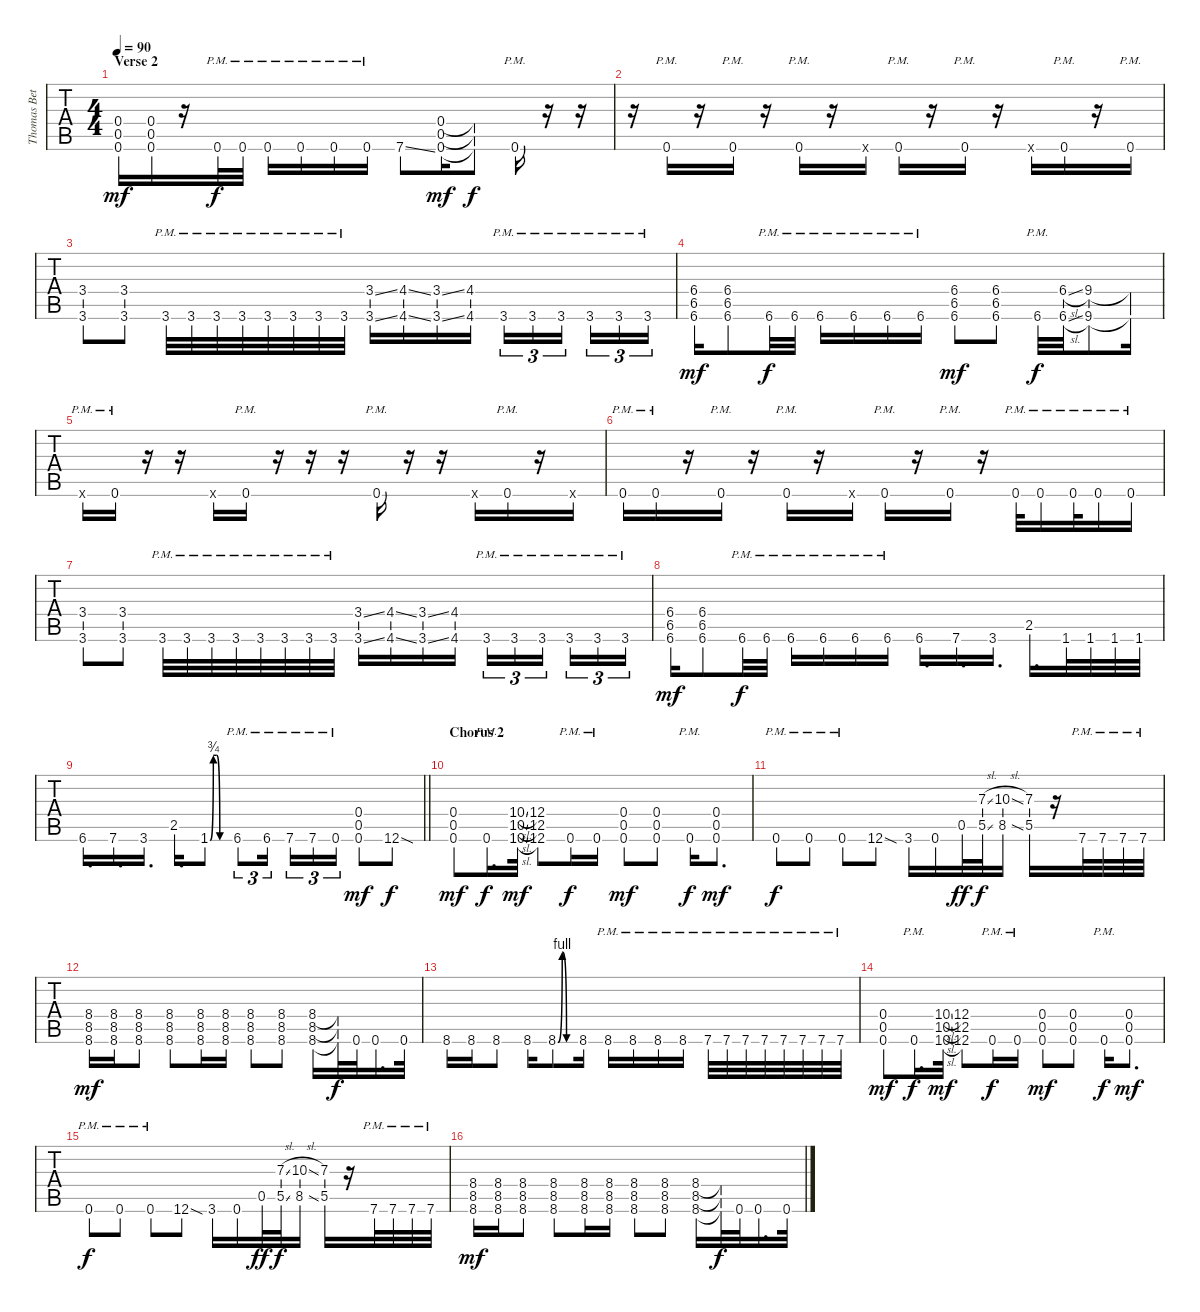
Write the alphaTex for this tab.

\track ("Thomas Betrisey" "Thomas Bet") {instrument distortionguitar}
\staff {tabs}
\tuning (C4 G3 Eb3 Bb2 F2 Bb1) {hide}
\ts (4 4)
\section ("" "Verse 2")
\tempo 90
\clef f4
\ks c
(0.4 0.5 0.6).16{dy mf} (0.4 0.5 0.6).16 r.16 0.6{pm}.32{dy f} 0.6{pm}.32 0.6{pm}.16 0.6{pm}.16 0.6{pm}.16 0.6{pm}.16 7.6{ss}.8 (0.4 0.5 0.6).16{dy mf} (0.4{t} 0.5{t} 0.6{t}).8{dy f} 0.6{pm}.16 r.16 r.16 |
r.16 0.6{pm}.16 r.16 0.6{pm}.16 r.16 0.6{pm}.16 r.16 0.6{x}.16 0.6{pm}.16 r.16 0.6{pm}.16 r.16 0.6{x}.16 0.6{pm}.16 r.16 0.6{pm}.16 |
(3.4 3.6).8 (3.4 3.6).8 3.6{pm}.32 3.6{pm}.32 3.6{pm}.32 3.6{pm}.32 3.6{pm}.32 3.6{pm}.32 3.6{pm}.32 3.6{pm}.32 (3.4{ss} 3.6{ss}).16 (4.4{ss} 4.6{ss}).16 (3.4{ss} 3.6{ss}).16 (4.4 4.6).16 3.6{pm}.16{tu (3 2)} 3.6{pm}.16{tu (3 2)} 3.6{pm}.16{tu (3 2) beam splitsecondary} 3.6{pm}.16{tu (3 2)} 3.6{pm}.16{tu (3 2)} 3.6{pm}.16{tu (3 2)} |
(6.4 6.5 6.6).16{dy mf} (6.4 6.5 6.6).8 6.6{pm}.32{dy f} 6.6{pm}.32 6.6{pm}.16 6.6{pm}.16 6.6{pm}.16 6.6{pm}.16 (6.4 6.5 6.6).8{dy mf} (6.4 6.5 6.6).8 6.6{pm}.32{dy f} (6.4{sl} 6.6{sl}).32 (9.4 9.6).8 (9.4{t} 9.6{t}).16 |
0.6{pm x}.16 0.6{pm}.16 r.16 r.16 0.6{x}.16 0.6{pm}.16 r.16 r.16 r.16 0.6{pm}.16 r.16 r.16 0.6{x}.16 0.6{pm}.16 r.16 0.6{x}.16 |
0.6{pm}.16 0.6{pm}.16 r.16 0.6{pm}.16 r.16 0.6{pm}.16 r.16 0.6{x}.16 0.6{pm}.16 r.16 0.6{pm}.16 r.16 0.6{pm}.32 0.6{pm}.16 0.6{pm}.32 0.6{pm}.16 0.6{pm}.16 |
(3.4 3.6).8 (3.4 3.6).8 3.6{pm}.32 3.6{pm}.32 3.6{pm}.32 3.6{pm}.32 3.6{pm}.32 3.6{pm}.32 3.6{pm}.32 3.6{pm}.32 (3.4{ss} 3.6{ss}).16 (4.4{ss} 4.6{ss}).16 (3.4{ss} 3.6{ss}).16 (4.4 4.6).16 3.6{pm}.16{tu (3 2)} 3.6{pm}.16{tu (3 2)} 3.6{pm}.16{tu (3 2) beam splitsecondary} 3.6{pm}.16{tu (3 2)} 3.6{pm}.16{tu (3 2)} 3.6{pm}.16{tu (3 2)} |
(6.4 6.5 6.6).16{dy mf} (6.4 6.5 6.6).8 6.6{pm}.32{dy f} 6.6{pm}.32 6.6{pm}.16 6.6{pm}.16 6.6{pm}.16 6.6{pm}.16 6.6.16{d} 7.6.16{d} 3.6.16{d} 2.5.16{d} 1.6.32 1.6.32 1.6.32 1.6.32 |
\barLineRight lightlight
6.6.16{d} 7.6.16{d} 3.6.16{d} 2.5.16{d} 1.6{be (custom 0 0 10 3 20 3 30 0 60 0)}.8 6.6{pm}.8{tu (3 2)} 6.6{pm}.16{tu (3 2) beam splitsecondary} 7.6{pm}.16{tu (3 2)} 7.6{pm}.16{tu (3 2)} 0.6{pm}.16{tu (3 2)} (0.4 0.5 0.6).8{dy mf} 12.6{sod}.8{dy f} |
\section ("" "Chorus 2")
(0.4 0.5 0.6).8{dy mf} 0.6{pm}.16{d dy f} (10.4{sl} 10.5{sl} 10.6{sl}).32{dy mf} (12.4 12.5 12.6).8 0.6{pm}.16{dy f} 0.6{pm}.16 (0.4 0.5 0.6).8{dy mf} (0.4 0.5 0.6).8 0.6{pm}.16{dy f} (0.4 0.5 0.6).8{d dy mf} |
0.6{pm}.8{dy f} 0.6{pm}.8 0.6{pm}.8 12.6{sod}.8 3.6.16 0.6.16 0.5.32{dy ff} (7.3{sl} 5.5{sl}).32{dy f} (10.3{sl} 8.5{sl}).16 (7.3 5.5).16 r.16 7.6{pm}.32 7.6{pm}.32 7.6{pm}.32 7.6{pm}.32 |
(8.4 8.5 8.6).16{dy mf} (8.4 8.5 8.6).16 (8.4 8.5 8.6).8 (8.4 8.5 8.6).8 (8.4 8.5 8.6).16 (8.4 8.5 8.6).16 (8.4 8.5 8.6).8 (8.4 8.5 8.6).8 (8.4 8.5 8.6).16 (8.4{t} 8.5{t} 8.6{t}).32{dy f} 0.6.32 0.6.16{d} 0.6.32 |
8.6.16 8.6.16 8.6.8 8.6.16 8.6{be (custom 0 0 15 4 30 0 60 0)}.8 8.6.16 8.6{pm}.16 8.6{pm}.16 8.6{pm}.16 8.6{pm}.16 7.6{pm}.32 7.6{pm}.32 7.6{pm}.32 7.6{pm}.32 7.6{pm}.32 7.6{pm}.32 7.6{pm}.32 7.6{pm}.32 |
(0.4 0.5 0.6).8{dy mf} 0.6{pm}.16{d dy f} (10.4{sl} 10.5{sl} 10.6{sl}).32{dy mf} (12.4 12.5 12.6).8 0.6{pm}.16{dy f} 0.6{pm}.16 (0.4 0.5 0.6).8{dy mf} (0.4 0.5 0.6).8 0.6{pm}.16{dy f} (0.4 0.5 0.6).8{d dy mf} |
0.6{pm}.8{dy f} 0.6{pm}.8 0.6{pm}.8 12.6{sod}.8 3.6.16 0.6.16 0.5.32{dy ff} (7.3{sl} 5.5{sl}).32{dy f} (10.3{sl} 8.5{sl}).16 (7.3 5.5).16 r.16 7.6{pm}.32 7.6{pm}.32 7.6{pm}.32 7.6{pm}.32 |
(8.4 8.5 8.6).16{dy mf} (8.4 8.5 8.6).16 (8.4 8.5 8.6).8 (8.4 8.5 8.6).8 (8.4 8.5 8.6).16 (8.4 8.5 8.6).16 (8.4 8.5 8.6).8 (8.4 8.5 8.6).8 (8.4 8.5 8.6).16 (8.4{t} 8.5{t} 8.6{t}).32{dy f} 0.6.32 0.6.16{d} 0.6.32
